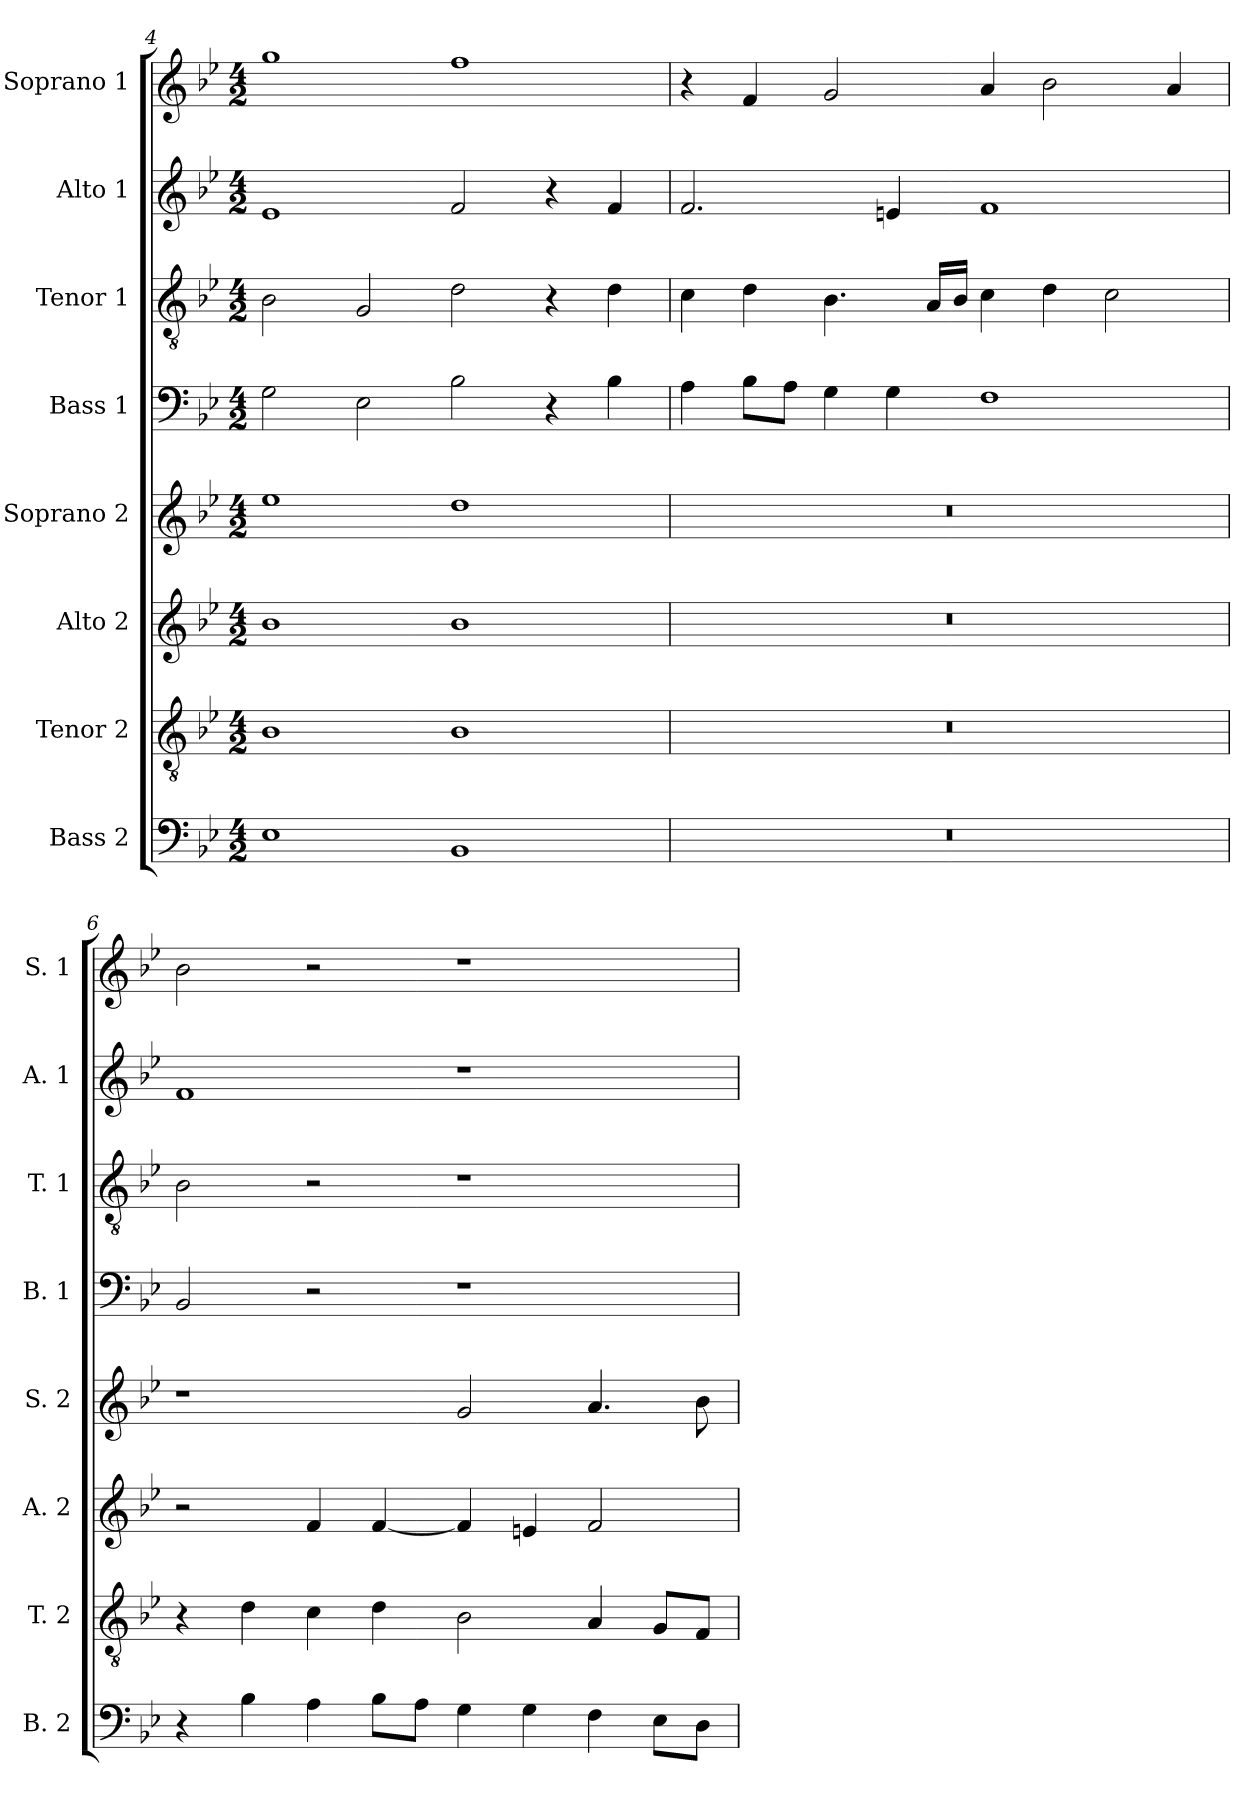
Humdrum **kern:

**kern	**kern	**kern	**kern	**kern	**kern	**kern	**kern
*part8	*part7	*part6	*part5	*part4	*part3	*part2	*part1
*staff8	*staff7	*staff6	*staff5	*staff4	*staff3	*staff2	*staff1
*I"Bass 2	*I"Tenor 2	*I"Alto 2	*I"Soprano 2	*I"Bass 1	*I"Tenor 1	*I"Alto 1	*I"Soprano 1
*I'B. 2	*I'T. 2	*I'A. 2	*I'S. 2	*I'B. 1	*I'T. 1	*I'A. 1	*I'S. 1
!!LO:LB:g=z
*clefF4	*clefGv2	*clefG2	*clefG2	*clefF4	*clefGv2	*clefG2	*clefG2
*k[b-e-]	*k[b-e-]	*k[b-e-]	*k[b-e-]	*k[b-e-]	*k[b-e-]	*k[b-e-]	*k[b-e-]
*M4/2	*M4/2	*M4/2	*M4/2	*M4/2	*M4/2	*M4/2	*M4/2
=4	=4	=4	=4	=4	=4	=4	=4
1E-	1B-	1b-	1ee-	2G\	2B-\	1e-	1gg
.	.	.	.	2E-\	2G/	.	.
1BB-	1B-	1b-	1dd	2B-\	2d\	2f/	1ff
.	.	.	.	4r	4r	4r	.
.	.	.	.	4B-\	4d\	4f/	.
=5	=5	=5	=5	=5	=5	=5	=5
0r	0r	0r	0r	4A\	4c\	2.f/	4r
.	.	.	.	8B-\L	4d\	.	4f/
.	.	.	.	8A\J	.	.	.
.	.	.	.	4G\	4.B-\	.	2g/
.	.	.	.	4G\	.	4en/	.
.	.	.	.	.	16A/LL	.	.
.	.	.	.	.	16B-/JJ	.	.
.	.	.	.	1F	4c\	1f	4a/
.	.	.	.	.	4d\	.	2b-\
.	.	.	.	.	2c\	.	.
.	.	.	.	.	.	.	4a/
!!LO:PB:g=z
=6	=6	=6	=6	=6	=6	=6	=6
4r	4r	2r	1r	2BB-/	2B-\	1f	2b-\
4B-\	4d\	.	.	.	.	.	.
4A\	4c\	4f/	.	2r	2r	.	2r
8B-\L	4d\	[4f/	.	.	.	.	.
8A\J	.	.	.	.	.	.	.
4G\	2B-\	4f/]	2g/	1r	1r	1r	1r
4G\	.	4en/	.	.	.	.	.
4F\	4A/	2f/	4.a/	.	.	.	.
8E-\L	8G/L	.	.	.	.	.	.
8D\J	8F/J	.	8b-\	.	.	.	.
=	=	=	=	=	=	=	=
*-	*-	*-	*-	*-	*-	*-	*-
